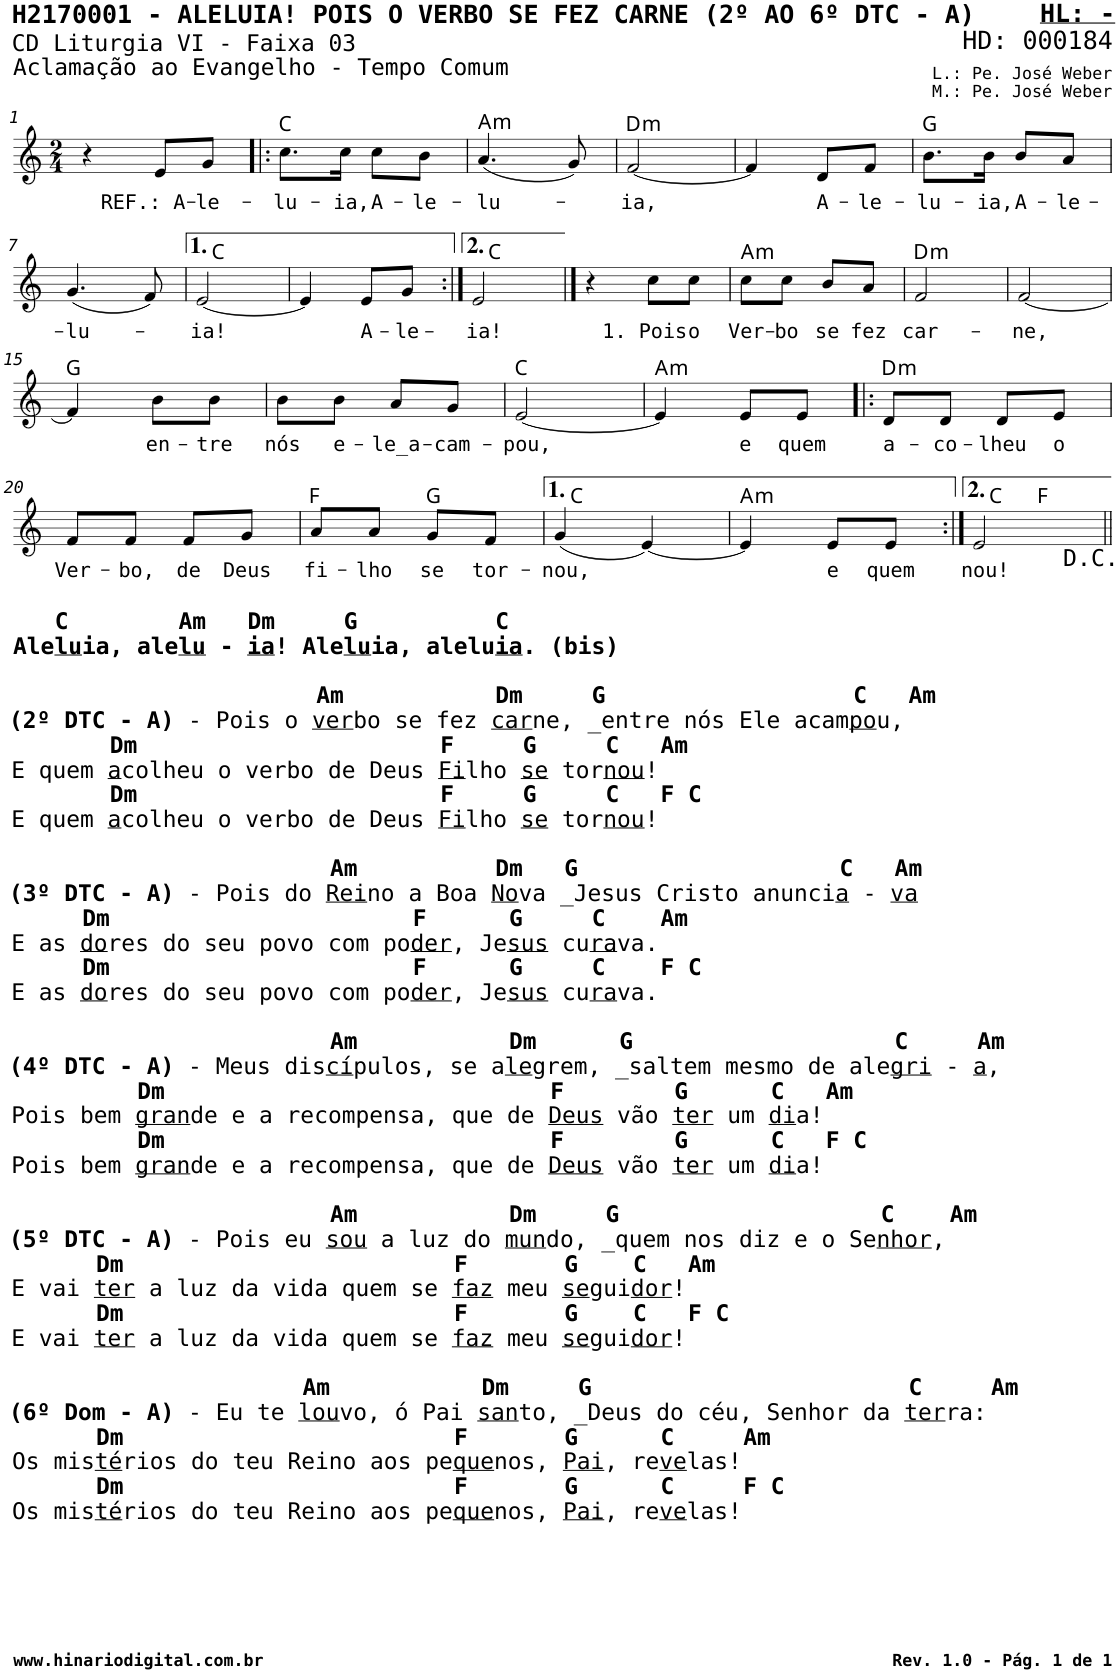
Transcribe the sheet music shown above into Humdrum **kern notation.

**kern	**text	**harte
*part1	*part1	*part1
*staff1	*staff1	*
*I"Voz	*	*
*I'V	*	*
*stria5	*	*
*clefG2	*	*
*k[]	*	*
*M2/4	*	*
=1	=1	=1
4r	.	.
!	!LO:LY:b	!
8e/L	REF.: A-	.
!	!LO:LY:b	!
8g/J	-le-	.
=2!|:	=2!|:	=2!|:
!	!LO:LY:b	!
8.cc\L	-lu-	C:maj
!	!LO:LY:b	!
16cc\Jk	-ia,	.
!	!LO:LY:b	!
8cc\L	A-	.
!	!LO:LY:b	!
8b\J	-le-	.
=3	=3	=3
!	!LO:LY:b	!LO:H:kt=m
(4.a/	-lu-	A:min
8g/)	.	.
=4	=4	=4
!	!LO:LY:b	!LO:H:kt=m
[2f/	-ia,	D:min
=5	=5	=5
4f/]	.	.
!	!LO:LY:b	!
8d/L	A-	.
!	!LO:LY:b	!
8f/J	-le-	.
=6	=6	=6
!	!LO:LY:b	!
8.b\L	-lu-	G:maj
!	!LO:LY:b	!
16b\Jk	-ia,	.
!	!LO:LY:b	!
8b/L	A-	.
!	!LO:LY:b	!
8a/J	-le-	.
!!LO:LB:g=z
=7	=7	=7
!	!LO:LY:b	!
(4.g/	-lu-	.
8f/)	.	.
=8	=8	=8
!	!LO:LY:b	!
[2e/	-ia!	C:maj
=9	=9	=9
4e/]	.	.
!	!LO:LY:b	!
8e/L	A-	.
!	!LO:LY:b	!
8g/J	-le-	.
=10:|!	=10:|!	=10:|!
!	!LO:LY:b	!
2e/	-ia!	C:maj
==11	==11	==11
4r	.	.
!	!LO:LY:b	!
8cc\L	1. Pois	.
!	!LO:LY:b	!
8cc\J	o	.
=12	=12	=12
!	!LO:LY:b	!LO:H:kt=m
8cc\L	Ver-	A:min
!	!LO:LY:b	!
8cc\J	-bo	.
!	!LO:LY:b	!
8b/L	se	.
!	!LO:LY:b	!
8a/J	fez	.
=13	=13	=13
!	!LO:LY:b	!LO:H:kt=m
2f/	car-	D:min
=14	=14	=14
!	!LO:LY:b	!
[2f/	-ne,	.
!!LO:LB:g=z
=15	=15	=15
4f/]	.	G:maj
!	!LO:LY:b	!
8b\L	en-	.
!	!LO:LY:b	!
8b\J	-tre	.
=16	=16	=16
!	!LO:LY:b	!
8b\L	nós	.
!	!LO:LY:b	!
8b\J	e-	.
!	!LO:LY:b	!
8a/L	-le_a-	.
!	!LO:LY:b	!
8g/J	-cam-	.
=17	=17	=17
!	!LO:LY:b	!
[2e/	-pou,	C:maj
=18	=18	=18
!	!	!LO:H:kt=m
4e/]	.	A:min
!	!LO:LY:b	!
8e/L	e	.
!	!LO:LY:b	!
8e/J	quem	.
=19!|:	=19!|:	=19!|:
!	!LO:LY:b	!LO:H:kt=m
8d/L	a-	D:min
!	!LO:LY:b	!
8d/J	-co-	.
!	!LO:LY:b	!
8d/L	-lheu	.
!	!LO:LY:b	!
8e/J	o	.
!!LO:LB:g=z
=20	=20	=20
!LO:TX:b:B:t=C        Am   Dm     G          C	!	!
!LO:TX:b:t=Ale	!	!
!LO:TX:b:t=lu	!	!
!LO:TX:b:t=ia, ale	!	!
!LO:TX:b:t=lu	!	!
!LO:TX:b:t=-	!	!
!LO:TX:b:t=ia	!	!
!LO:TX:b:t=! Ale	!	!
!LO:TX:b:t=lu	!	!
!LO:TX:b:t=ia, alelu	!	!
!LO:TX:b:t=ia	!	!
!LO:TX:b:t=. (bis)	!	!
!LO:TX:b:t=Am           Dm     G                  C   Am	!	!
!LO:TX:b:t=(2º DTC - A)	!	!
!LO:TX:b:t=- Pois o	!	!
!LO:TX:b:t=ver	!	!
!LO:TX:b:t=bo se fez	!	!
!LO:TX:b:t=car	!	!
!LO:TX:b:t=ne, _entre nós Ele acam	!	!
!LO:TX:b:t=po	!	!
!LO:TX:b:t=u,	!	!
!LO:TX:b:B:t=Dm                      F     G     C   Am	!	!
!LO:TX:b:t=E quem	!	!
!LO:TX:b:t=a	!	!
!LO:TX:b:t=colheu o verbo de Deus	!	!
!LO:TX:b:t=Fi	!	!
!LO:TX:b:t=lho	!	!
!LO:TX:b:t=se	!	!
!LO:TX:b:t=tor	!	!
!LO:TX:b:t=nou	!	!
!LO:TX:b:t=!	!	!
!LO:TX:b:B:t=Dm                      F     G     C   F C	!	!
!LO:TX:b:t=E quem	!	!
!LO:TX:b:t=a	!	!
!LO:TX:b:t=colheu o verbo de Deus	!	!
!LO:TX:b:t=Fi	!	!
!LO:TX:b:t=lho	!	!
!LO:TX:b:t=se	!	!
!LO:TX:b:t=tor	!	!
!LO:TX:b:t=nou	!	!
!LO:TX:b:t=!	!	!
!LO:TX:b:B:t=Am          Dm   G                   C   Am	!	!
!LO:TX:b:t=(3º DTC - A)	!	!
!LO:TX:b:t=- Pois do	!	!
!LO:TX:b:t=Rei	!	!
!LO:TX:b:t=no a Boa	!	!
!LO:TX:b:t=No	!	!
!LO:TX:b:t=va _Jesus Cristo anunci	!	!
!LO:TX:b:t=a	!	!
!LO:TX:b:t=-	!	!
!LO:TX:b:t=va	!	!
!LO:TX:b:B:t=Dm                      F      G     C    Am	!	!
!LO:TX:b:t=E as	!	!
!LO:TX:b:t=do	!	!
!LO:TX:b:t=res do seu povo com po	!	!
!LO:TX:b:t=der	!	!
!LO:TX:b:t=, Je	!	!
!LO:TX:b:t=sus	!	!
!LO:TX:b:t=cu	!	!
!LO:TX:b:t=ra	!	!
!LO:TX:b:t=va.	!	!
!LO:TX:b:B:t=Dm                      F      G     C    F C	!	!
!LO:TX:b:t=E as	!	!
!LO:TX:b:t=do	!	!
!LO:TX:b:t=res do seu povo com po	!	!
!LO:TX:b:t=der	!	!
!LO:TX:b:t=, Je	!	!
!LO:TX:b:t=sus	!	!
!LO:TX:b:t=cu	!	!
!LO:TX:b:t=ra	!	!
!LO:TX:b:t=va.	!	!
!LO:TX:b:B:t=Am           Dm      G                   C     Am	!	!
!LO:TX:b:t=(4º DTC - A)	!	!
!LO:TX:b:t=- Meus dis	!	!
!LO:TX:b:t=cí	!	!
!LO:TX:b:t=pulos, se a	!	!
!LO:TX:b:t=le	!	!
!LO:TX:b:t=grem, _saltem mesmo de ale	!	!
!LO:TX:b:t=gri	!	!
!LO:TX:b:t=-	!	!
!LO:TX:b:t=a	!	!
!LO:TX:b:t=,	!	!
!LO:TX:b:B:t=Dm                            F        G      C   Am	!	!
!LO:TX:b:t=Pois bem	!	!
!LO:TX:b:t=gran	!	!
!LO:TX:b:t=de e a recompensa, que de	!	!
!LO:TX:b:t=Deus	!	!
!LO:TX:b:t=vão	!	!
!LO:TX:b:t=ter	!	!
!LO:TX:b:t=um	!	!
!LO:TX:b:t=di	!	!
!LO:TX:b:t=a!	!	!
!LO:TX:b:B:t=Dm                            F        G      C   F C	!	!
!LO:TX:b:t=Pois bem	!	!
!LO:TX:b:t=gran	!	!
!LO:TX:b:t=de e a recompensa, que de	!	!
!LO:TX:b:t=Deus	!	!
!LO:TX:b:t=vão	!	!
!LO:TX:b:t=ter	!	!
!LO:TX:b:t=um	!	!
!LO:TX:b:t=di	!	!
!LO:TX:b:t=a!	!	!
!LO:TX:b:B:t=Am           Dm     G                   C    Am	!	!
!LO:TX:b:t=(5º DTC - A)	!	!
!LO:TX:b:t=- Pois eu	!	!
!LO:TX:b:t=sou	!	!
!LO:TX:b:t=a luz do	!	!
!LO:TX:b:t=mun	!	!
!LO:TX:b:t=do, _quem nos diz e o Se	!	!
!LO:TX:b:t=nhor	!	!
!LO:TX:b:t=,	!	!
!LO:TX:b:B:t=Dm                        F       G    C   Am	!	!
!LO:TX:b:t=E vai	!	!
!LO:TX:b:t=ter	!	!
!LO:TX:b:t=a luz da vida quem se	!	!
!LO:TX:b:t=faz	!	!
!LO:TX:b:t=meu	!	!
!LO:TX:b:t=se	!	!
!LO:TX:b:t=gui	!	!
!LO:TX:b:t=dor	!	!
!LO:TX:b:t=!	!	!
!LO:TX:b:B:t=Dm                        F       G    C   F C	!	!
!LO:TX:b:t=E vai	!	!
!LO:TX:b:t=ter	!	!
!LO:TX:b:t=a luz da vida quem se	!	!
!LO:TX:b:t=faz	!	!
!LO:TX:b:t=meu	!	!
!LO:TX:b:t=se	!	!
!LO:TX:b:t=gui	!	!
!LO:TX:b:t=dor	!	!
!LO:TX:b:t=!	!	!
!LO:TX:b:B:t=Am           Dm     G                       C     Am	!	!
!LO:TX:b:t=(6º Dom - A)	!	!
!LO:TX:b:t=- Eu te	!	!
!LO:TX:b:t=lou	!	!
!LO:TX:b:t=vo, ó Pai	!	!
!LO:TX:b:t=san	!	!
!LO:TX:b:t=to, _Deus do céu, Senhor da	!	!
!LO:TX:b:t=ter	!	!
!LO:TX:b:t=ra&colon;	!	!
!LO:TX:b:B:t=Dm                        F       G      C     Am	!	!
!LO:TX:b:t=Os mis	!	!
!LO:TX:b:t=té	!	!
!LO:TX:b:t=rios do teu Reino aos pe	!	!
!LO:TX:b:t=que	!	!
!LO:TX:b:t=nos,	!	!
!LO:TX:b:t=Pai	!	!
!LO:TX:b:t=, re	!	!
!LO:TX:b:t=ve	!	!
!LO:TX:b:t=las!	!	!
!LO:TX:b:B:t=Dm                        F       G      C     F C	!	!
!LO:TX:b:t=Os mis	!	!
!LO:TX:b:t=té	!	!
!LO:TX:b:t=rios do teu Reino aos pe	!	!
!LO:TX:b:t=que	!	!
!LO:TX:b:t=nos,	!	!
!LO:TX:b:t=Pai	!	!
!LO:TX:b:t=, re	!	!
!LO:TX:b:t=ve	!	!
!LO:TX:b:t=las!	!	!
!	!LO:LY:b	!
8f/L	Ver-	.
!	!LO:LY:b	!
8f/J	-bo,	.
!	!LO:LY:b	!
8f/L	de	.
!	!LO:LY:b	!
8g/J	Deus	.
=21	=21	=21
!	!LO:LY:b	!
8a/L	fi-	F:maj
!	!LO:LY:b	!
8a/J	-lho	.
!	!LO:LY:b	!
8g/L	se	G:maj
!	!LO:LY:b	!
8f/J	tor-	.
=22	=22	=22
!	!LO:LY:b	!
(4g/	-nou,	C:maj
[4e/)	.	.
=23	=23	=23
!	!	!LO:H:kt=m
4e/]	.	A:min
!	!LO:LY:b	!
8e/L	e	.
!	!LO:LY:b	!
8e/J	quem	.
=24:|!	=24:|!	=24:|!
!	!LO:LY:b	!
*^	*	*
2e/	4ryy	nou!	C:maj
.	4ryy	.	F:maj
*v	*v	*	*
=||	=||	=||
*-	*-	*-
